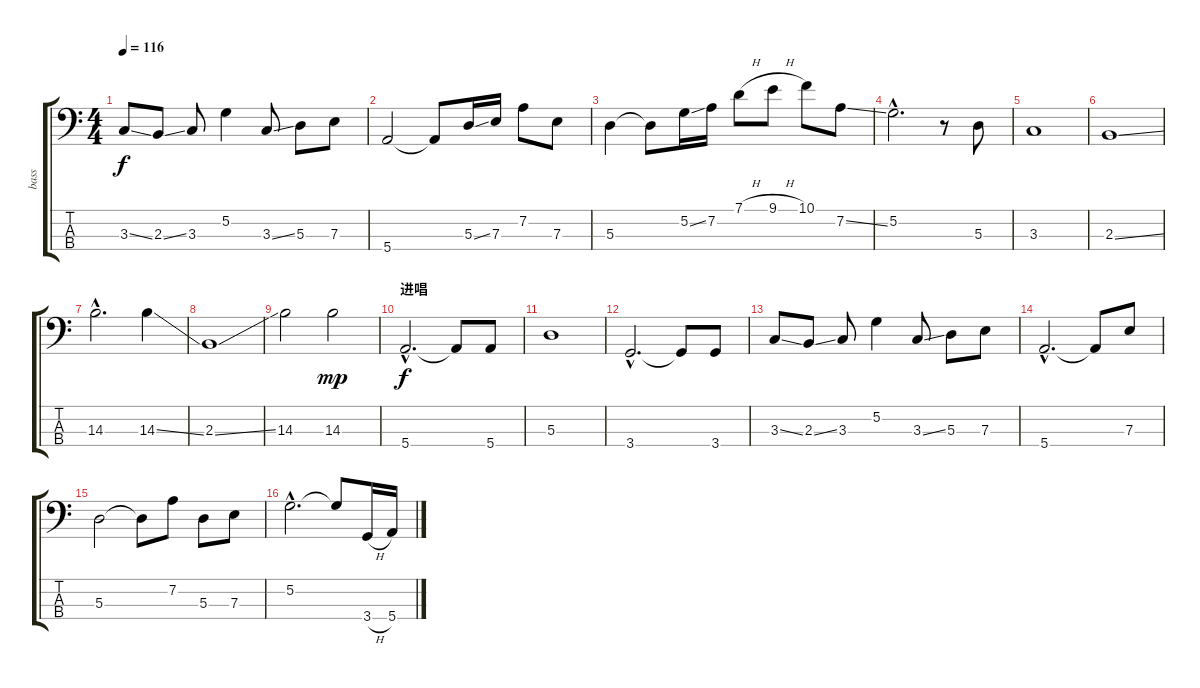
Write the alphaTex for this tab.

\track ("bass" "bass") {instrument electricbassfinger}
\staff {score tabs}
\tuning (G2 D2 A1 E1) {hide}
\ts (4 4)
\tempo 116
\clef f4
\ks c
3.3{ss}.8{dy f} 2.3{ss}.8 3.3.8 5.2.4 3.3{ss}.8 5.3.8 7.3.8 |
5.4.2 5.4{t}.8 5.3{ss}.16 7.3.16 7.2.8 7.3.8 |
5.3.4 5.3{t}.8 5.2{ss}.16 7.2.16 7.1{h}.8 9.1{h}.8 10.1.8 7.2{ss}.8 |
5.2{hac}.2{d} r.8 5.3.8 |
3.3.1 |
2.3{ss}.1 |
14.3{hac}.2{d} 14.3{ss}.4 |
2.3{ss}.1 |
14.3.2 14.3.2{dy mp} |
\section ("" "进唱")
5.4{hac}.2{d dy f} 5.4{t}.8 5.4.8 |
5.3.1 |
3.4{hac}.2{d} 3.4{t}.8 3.4.8 |
3.3{ss}.8 2.3{ss}.8 3.3.8 5.2.4 3.3{ss}.8 5.3.8 7.3.8 |
5.4{hac}.2{d} 5.4{t}.8 7.3.8 |
5.3.2 5.3{t}.8 7.2.8 5.3.8 7.3.8 |
5.2{hac}.2{d} 5.2{t}.8 3.4{h}.16 5.4.16
